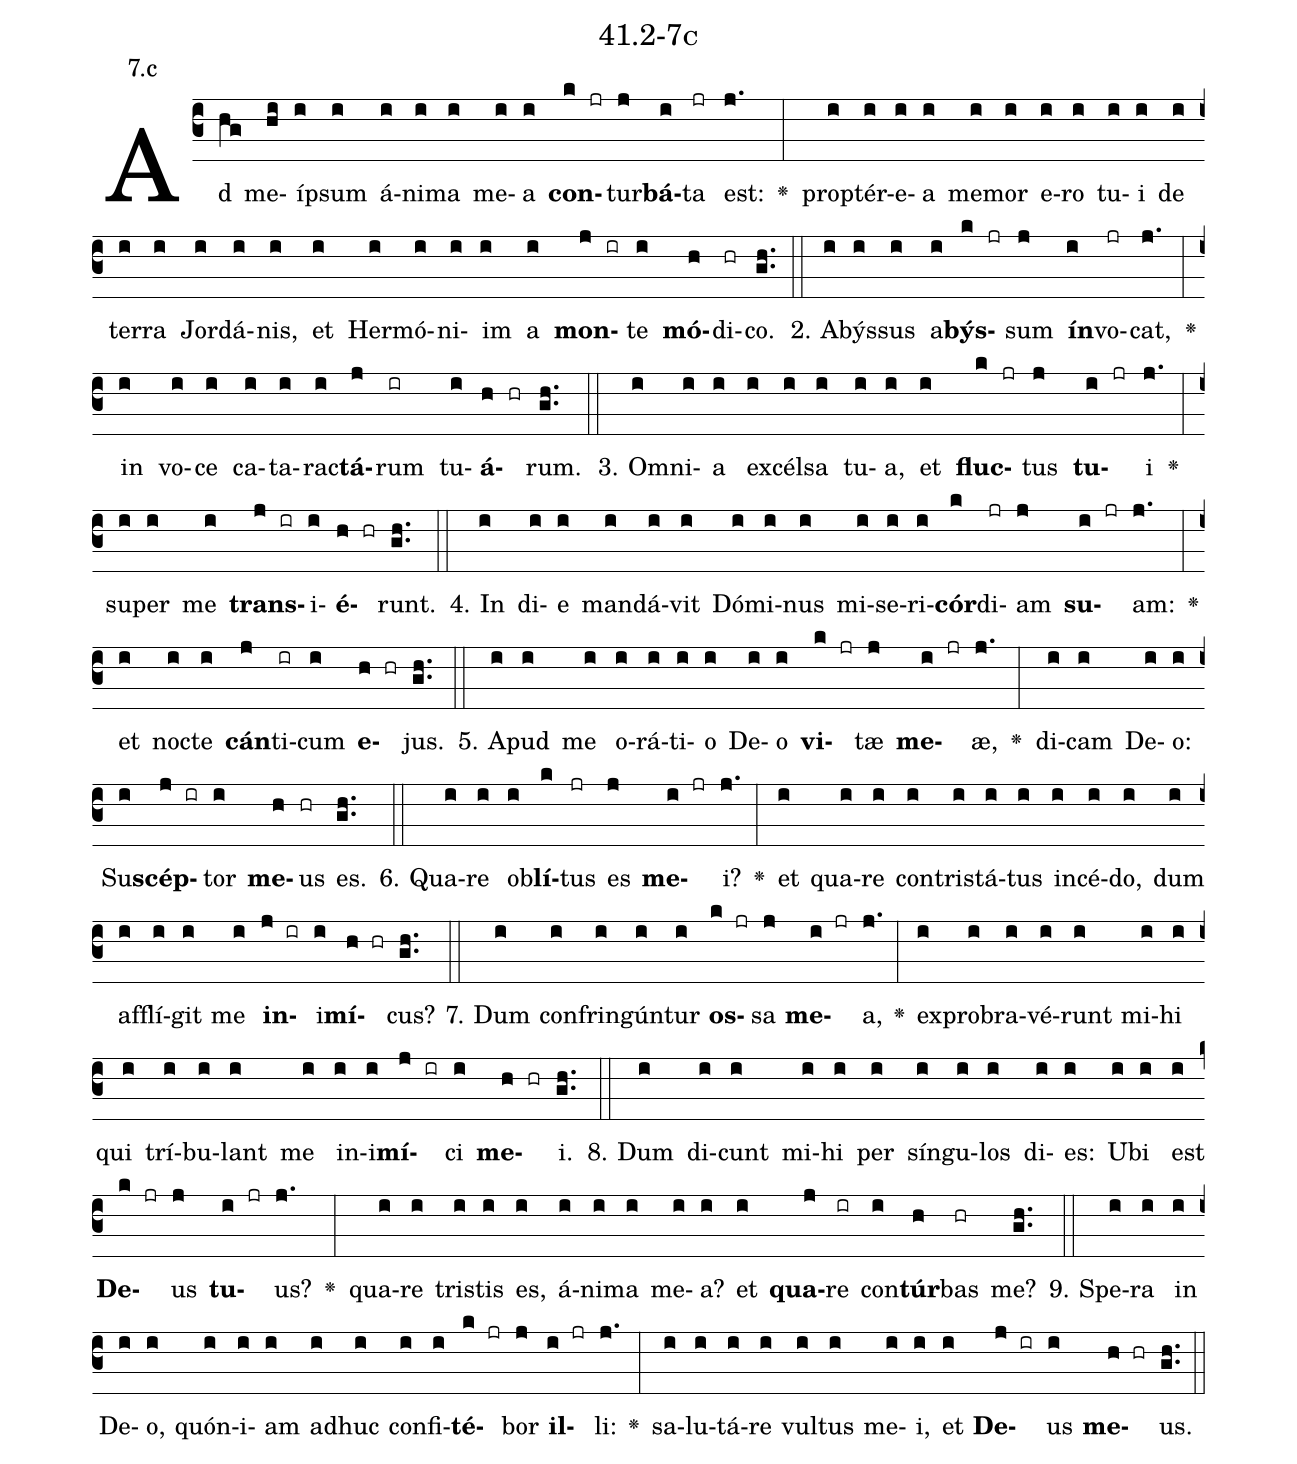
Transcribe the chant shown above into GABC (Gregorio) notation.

name: 41.2-7c;
annotation: 7.c;
%%
(c3)Ad(hg) me(hi)íp(i)sum(i) á(i)ni(i)ma(i) me(i)a(i) <b>con</b>(k jr)tur(j)<b>bá</b>(i)ta(jr) est:(j.) <v>\greheightstar</v>(:) prop(i)tér(i)e(i)a(i) me(i)mor(i) e(i)ro(i) tu(i)i(i) de(i) ter(i)ra(i) Jor(i)dá(i)nis,(i) et(i) Her(i)mó(i)ni(i)im(i) a(i) <b>mon</b>(j ir)te(i) <b>mó</b>(h)di(hr)co.(gh..) (::)
2. A(i)býs(i)sus(i) a(i)<b>býs</b>(k jr)sum(j) <b>ín</b>(i)vo(jr)cat,(j.) <v>\greheightstar</v>(:) in(i) vo(i)ce(i) ca(i)ta(i)rac(i)<b>tá</b>(j)rum(ir) tu(i)<b>á</b>(h hr)rum.(gh..) (::)
3. Om(i)ni(i)a(i) ex(i)cél(i)sa(i) tu(i)a,(i) et(i) <b>fluc</b>(k jr)tus(j) <b>tu</b>(i jr)i(j.) <v>\greheightstar</v>(:) su(i)per(i) me(i) <b>trans</b>(j ir)i(i)<b>é</b>(h hr)runt.(gh..) (::)
4. In(i) di(i)e(i) man(i)dá(i)vit(i) Dó(i)mi(i)nus(i) mi(i)se(i)ri(i)<b>cór</b>(k)di(jr)am(j) <b>su</b>(i jr)am:(j.) <v>\greheightstar</v>(:) et(i) noc(i)te(i) <b>cán</b>(j)ti(ir)cum(i) <b>e</b>(h hr)jus.(gh..) (::)
5. A(i)pud(i) me(i) o(i)rá(i)ti(i)o(i) De(i)o(i) <b>vi</b>(k jr)tæ(j) <b>me</b>(i jr)æ,(j.) <v>\greheightstar</v>(:) di(i)cam(i) De(i)o:(i) Su(i)<b>scép</b>(j ir)tor(i) <b>me</b>(h)us(hr) es.(gh..) (::)
6. Qua(i)re(i) ob(i)<b>lí</b>(k)tus(jr) es(j) <b>me</b>(i jr)i?(j.) <v>\greheightstar</v>(:) et(i) qua(i)re(i) con(i)tris(i)tá(i)tus(i) in(i)cé(i)do,(i) dum(i) af(i)flí(i)git(i) me(i) <b>in</b>(j ir)i(i)<b>mí</b>(h hr)cus?(gh..) (::)
7. Dum(i) con(i)frin(i)gún(i)tur(i) <b>os</b>(k jr)sa(j) <b>me</b>(i jr)a,(j.) <v>\greheightstar</v>(:) ex(i)pro(i)bra(i)vé(i)runt(i) mi(i)hi(i) qui(i) trí(i)bu(i)lant(i) me(i) in(i)i(i)<b>mí</b>(j ir)ci(i) <b>me</b>(h hr)i.(gh..) (::)
8. Dum(i) di(i)cunt(i) mi(i)hi(i) per(i) sín(i)gu(i)los(i) di(i)es:(i) U(i)bi(i) est(i) <b>De</b>(k jr)us(j) <b>tu</b>(i jr)us?(j.) <v>\greheightstar</v>(:) qua(i)re(i) tris(i)tis(i) es,(i) á(i)ni(i)ma(i) me(i)a?(i) et(i) <b>qua</b>(j)re(ir) con(i)<b>túr</b>(h)bas(hr) me?(gh..) (::)
9. Spe(i)ra(i) in(i) De(i)o,(i) quón(i)i(i)am(i) ad(i)huc(i) con(i)fi(i)<b>té</b>(k jr)bor(j) <b>il</b>(i jr)li:(j.) <v>\greheightstar</v>(:) sa(i)lu(i)tá(i)re(i) vul(i)tus(i) me(i)i,(i) et(i) <b>De</b>(j ir)us(i) <b>me</b>(h hr)us.(gh..) (::)
